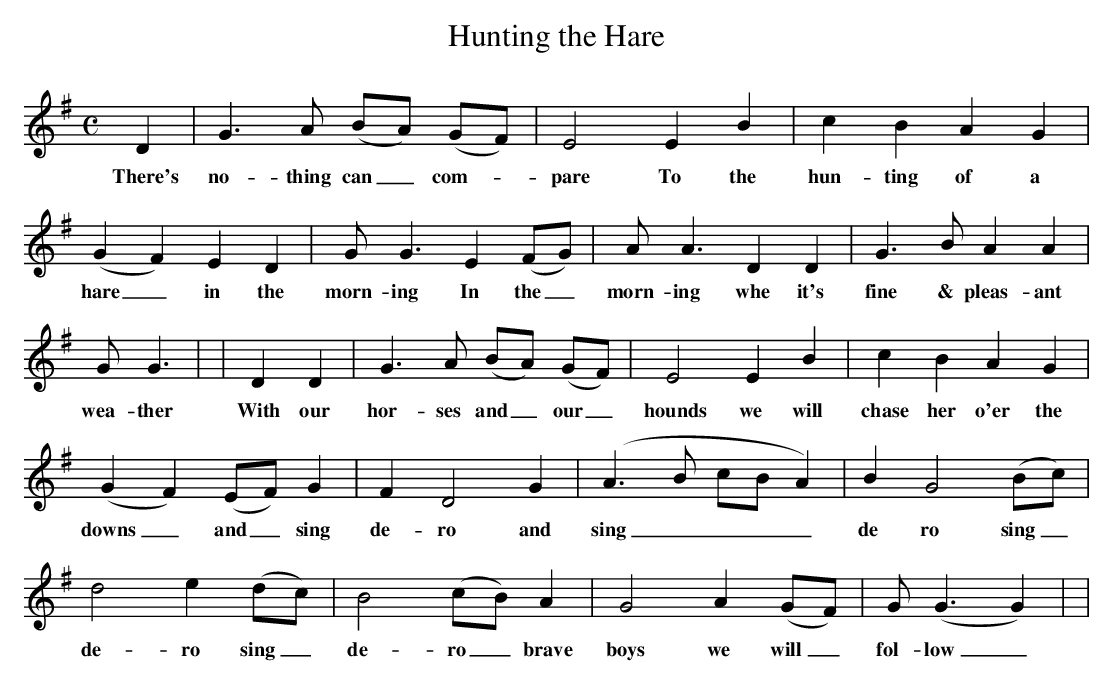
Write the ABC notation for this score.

X:1
T:Hunting the Hare
M:C
L:1/4
K:G
D | G> A (B/2A/2) (G/2F/2) | E2 E B | c B A G |
w:There's no-thing can_ com--pare To the hun-ting of a
(G F) E D | G <G E (F/2G/2) | A <A D D | G> B A A |
w:hare_ in the morn-ing In the_ morn-ing whe it's fine & pleas-ant
G <G | |  D D | G> A (B/2A/2) (G/2F/2) | E2 E B | c B A G |
w:wea-ther With our hor-ses and_ our_ hounds we will chase her o'er the
(G F) (E/2F/2) G | F D2 G | (A> B c/2B/2 A) | B G2 (B/2c/2) |
w:downs_ and_ sing de-ro and sing____ de ro sing_
d2 e (d/2c/2) | B2 (c/2B/2) A | G2 A (G/2F/2) |  G (<G G) | |
w:de-ro sing_ de-ro_ brave boys we will_ fol-low_
